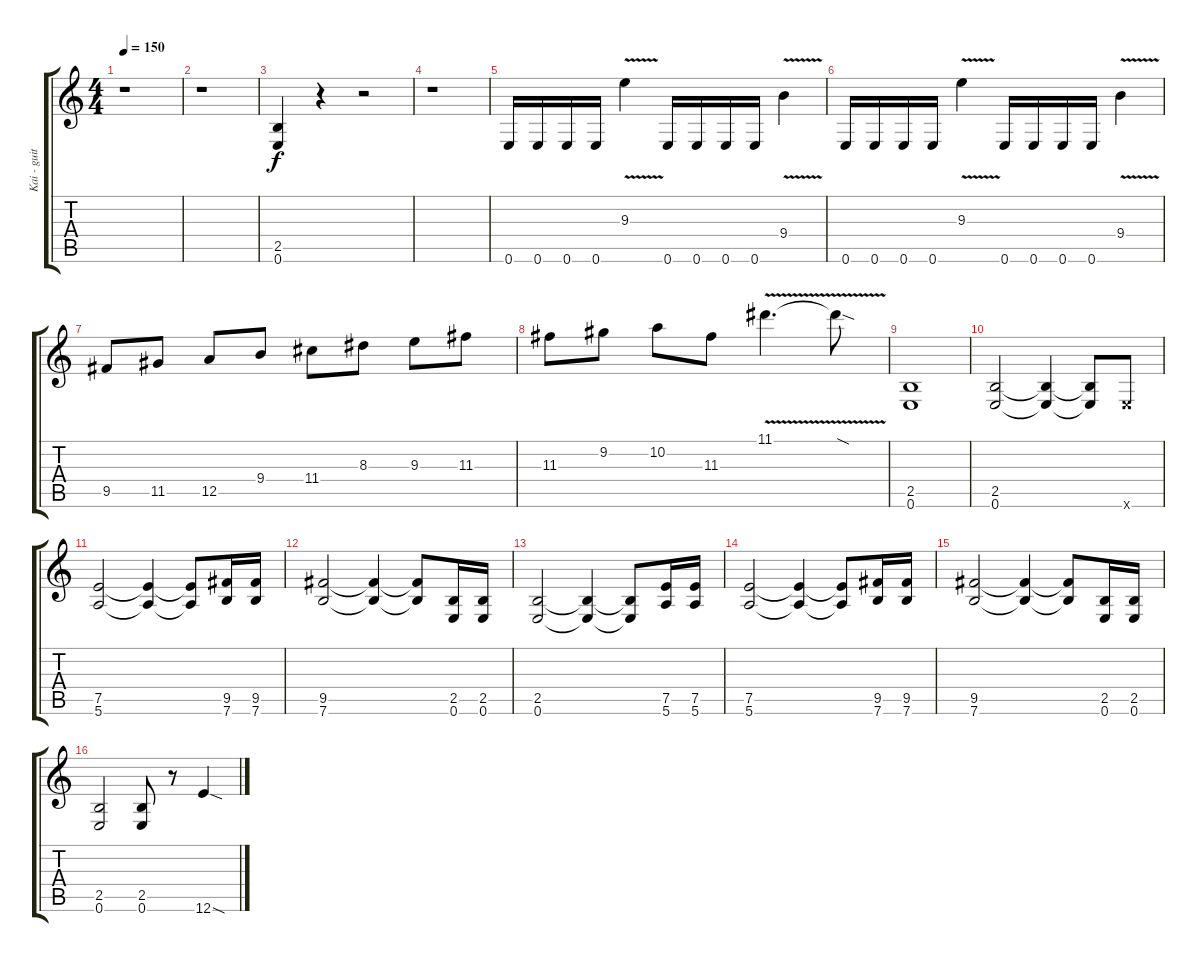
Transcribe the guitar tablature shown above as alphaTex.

\track ("Kai - guitare 2" "Kai - guit") {instrument distortionguitar}
\staff {score tabs}
\tuning (E4 B3 G3 D3 A2 E2) {hide}
\ts (4 4)
\tempo 150
\clef g2
\ks c
r.1{dy f} |
r.1 |
(2.5 0.6).4 r.4 r.2 |
r.1 |
0.6.16 0.6.16 0.6.16 0.6.16 9.3{v}.4 0.6.16 0.6.16 0.6.16 0.6.16 9.4{v}.4 |
0.6.16 0.6.16 0.6.16 0.6.16 9.3{v}.4 0.6.16 0.6.16 0.6.16 0.6.16 9.4{v}.4 |
9.5.8 11.5.8 12.5.8 9.4.8 11.4.8 8.3.8 9.3.8 11.3.8 |
11.3.8 9.2.8 10.2.8 11.3.8 11.1{v}.4{d} 11.1{sod t}.8 |
(2.5 0.6).1 |
(2.5 0.6).2 (2.5{t} 0.6{t}).4 (2.5{t} 0.6{t}).8 0.6{x}.8 |
(7.5 5.6).2 (7.5{t} 5.6{t}).4 (7.5{t} 5.6{t}).8 (9.5 7.6).16 (9.5 7.6).16 |
(9.5 7.6).2 (9.5{t} 7.6{t}).4 (9.5{t} 7.6{t}).8 (2.5 0.6).16 (2.5 0.6).16 |
(2.5 0.6).2 (2.5{t} 0.6{t}).4 (2.5{t} 0.6{t}).8 (7.5 5.6).16 (7.5 5.6).16 |
(7.5 5.6).2 (7.5{t} 5.6{t}).4 (7.5{t} 5.6{t}).8 (9.5 7.6).16 (9.5 7.6).16 |
(9.5 7.6).2 (9.5{t} 7.6{t}).4 (9.5{t} 7.6{t}).8 (2.5 0.6).16 (2.5 0.6).16 |
(2.5 0.6).2 (2.5 0.6).8 r.8 12.6{sod}.4
